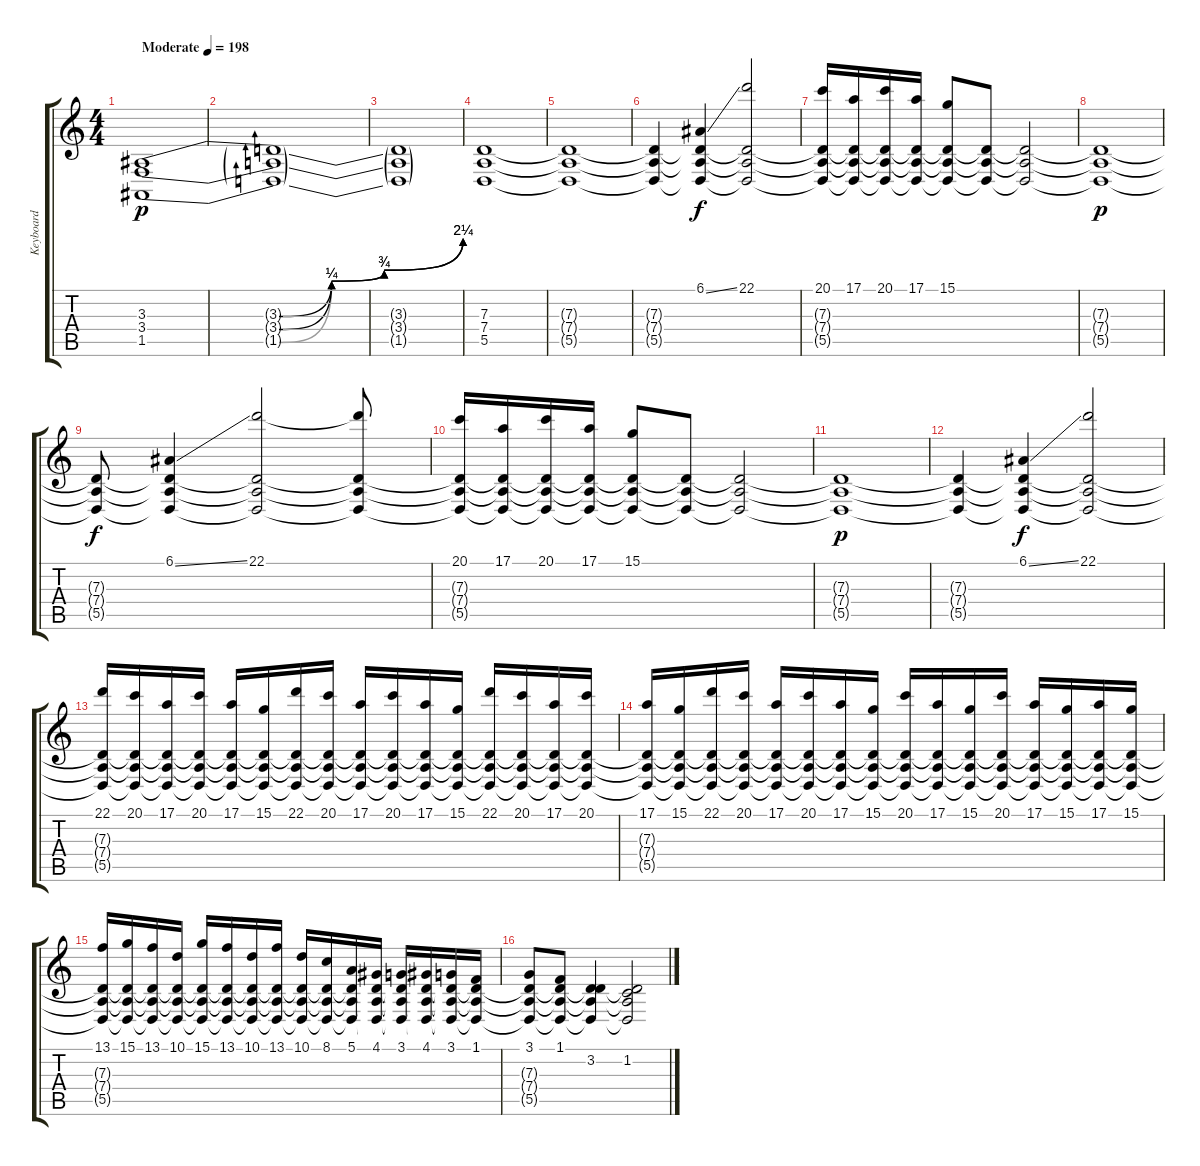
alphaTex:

\track ("Keyboard" "Keyboard") {instrument rockorgan}
\staff {score tabs}
\tuning (E4 B3 G3 D3 A2 E2) {hide}
\ts (4 4)
\tempo (198 "Moderate")
\clef g2
\ks c
(3.3{be (custom 0 0 25 0 35 1 45 3 60 9)} 3.4{be (custom 0 0 25 0 35 1 45 3 60 9)} 1.5{be (custom 0 0 25 0 35 1 45 3 60 9)}).1{dy p instrument rockorgan} |
(3.3{t} 3.4{t} 1.5{t}).1 |
(3.3{t} 3.4{t} 1.5{t}).1 |
(7.3 7.4 5.5).1 |
(7.3{t} 7.4{t} 5.5{t}).1 |
(7.3{t} 7.4{t} 5.5{t}).4 (6.1{ss} 7.3{t} 7.4{t} 5.5{t}).4{dy f} (22.1 7.3{t} 7.4{t} 5.5{t}).2 |
(20.1 7.3{t} 7.4{t} 5.5{t}).16 (17.1 7.3{t} 7.4{t} 5.5{t}).16 (20.1 7.3{t} 7.4{t} 5.5{t}).16 (17.1 7.3{t} 7.4{t} 5.5{t}).16 (15.1 7.3{t} 7.4{t} 5.5{t}).8 (7.3{t} 7.4{t} 5.5{t}).8 (7.3{t} 7.4{t} 5.5{t}).2 |
(7.3{t} 7.4{t} 5.5{t}).1{dy p} |
(7.3{t} 7.4{t} 5.5{t}).8{dy f} (6.1{ss} 7.3{t} 7.4{t} 5.5{t}).4 (22.1 7.3{t} 7.4{t} 5.5{t}).2 (22.1{t} 7.3{t} 7.4{t} 5.5{t}).8 |
(20.1 7.3{t} 7.4{t} 5.5{t}).16 (17.1 7.3{t} 7.4{t} 5.5{t}).16 (20.1 7.3{t} 7.4{t} 5.5{t}).16 (17.1 7.3{t} 7.4{t} 5.5{t}).16 (15.1 7.3{t} 7.4{t} 5.5{t}).8 (7.3{t} 7.4{t} 5.5{t}).8 (7.3{t} 7.4{t} 5.5{t}).2 |
(7.3{t} 7.4{t} 5.5{t}).1{dy p} |
(7.3{t} 7.4{t} 5.5{t}).4 (6.1{ss} 7.3{t} 7.4{t} 5.5{t}).4{dy f} (22.1 7.3{t} 7.4{t} 5.5{t}).2 |
(22.1 7.3{t} 7.4{t} 5.5{t}).16 (20.1 7.3{t} 7.4{t} 5.5{t}).16 (17.1 7.3{t} 7.4{t} 5.5{t}).16 (20.1 7.3{t} 7.4{t} 5.5{t}).16 (17.1 7.3{t} 7.4{t} 5.5{t}).16 (15.1 7.3{t} 7.4{t} 5.5{t}).16 (22.1 7.3{t} 7.4{t} 5.5{t}).16 (20.1 7.3{t} 7.4{t} 5.5{t}).16 (17.1 7.3{t} 7.4{t} 5.5{t}).16 (20.1 7.3{t} 7.4{t} 5.5{t}).16 (17.1 7.3{t} 7.4{t} 5.5{t}).16 (15.1 7.3{t} 7.4{t} 5.5{t}).16 (22.1 7.3{t} 7.4{t} 5.5{t}).16 (20.1 7.3{t} 7.4{t} 5.5{t}).16 (17.1 7.3{t} 7.4{t} 5.5{t}).16 (20.1 7.3{t} 7.4{t} 5.5{t}).16 |
(17.1 7.3{t} 7.4{t} 5.5{t}).16 (15.1 7.3{t} 7.4{t} 5.5{t}).16 (22.1 7.3{t} 7.4{t} 5.5{t}).16 (20.1 7.3{t} 7.4{t} 5.5{t}).16 (17.1 7.3{t} 7.4{t} 5.5{t}).16 (20.1 7.3{t} 7.4{t} 5.5{t}).16 (17.1 7.3{t} 7.4{t} 5.5{t}).16 (15.1 7.3{t} 7.4{t} 5.5{t}).16 (20.1 7.3{t} 7.4{t} 5.5{t}).16 (17.1 7.3{t} 7.4{t} 5.5{t}).16 (15.1 7.3{t} 7.4{t} 5.5{t}).16 (20.1 7.3{t} 7.4{t} 5.5{t}).16 (17.1 7.3{t} 7.4{t} 5.5{t}).16 (15.1 7.3{t} 7.4{t} 5.5{t}).16 (17.1 7.3{t} 7.4{t} 5.5{t}).16 (15.1 7.3{t} 7.4{t} 5.5{t}).16 |
(13.1 7.3{t} 7.4{t} 5.5{t}).16 (15.1 7.3{t} 7.4{t} 5.5{t}).16 (13.1 7.3{t} 7.4{t} 5.5{t}).16 (10.1 7.3{t} 7.4{t} 5.5{t}).16 (15.1 7.3{t} 7.4{t} 5.5{t}).16 (13.1 7.3{t} 7.4{t} 5.5{t}).16 (10.1 7.3{t} 7.4{t} 5.5{t}).16 (13.1 7.3{t} 7.4{t} 5.5{t}).16 (10.1 7.3{t} 7.4{t} 5.5{t}).16 (8.1 7.3{t} 7.4{t} 5.5{t}).16 (5.1 7.3{t} 7.4{t} 5.5{t}).16 (4.1 7.3{t} 7.4{t} 5.5{t}).16 (3.1 7.3{t} 7.4{t} 5.5{t}).16 (4.1 7.3{t} 7.4{t} 5.5{t}).16 (3.1 7.3{t} 7.4{t} 5.5{t}).16 (1.1 7.3{t} 7.4{t} 5.5{t}).16 |
(3.1 7.3{t} 7.4{t} 5.5{t}).8 (1.1 7.3{t} 7.4{t} 5.5{t}).8 (3.2 7.3{t} 7.4{t} 5.5{t}).4 (1.2 7.3{t} 7.4{t} 5.5{t}).2
